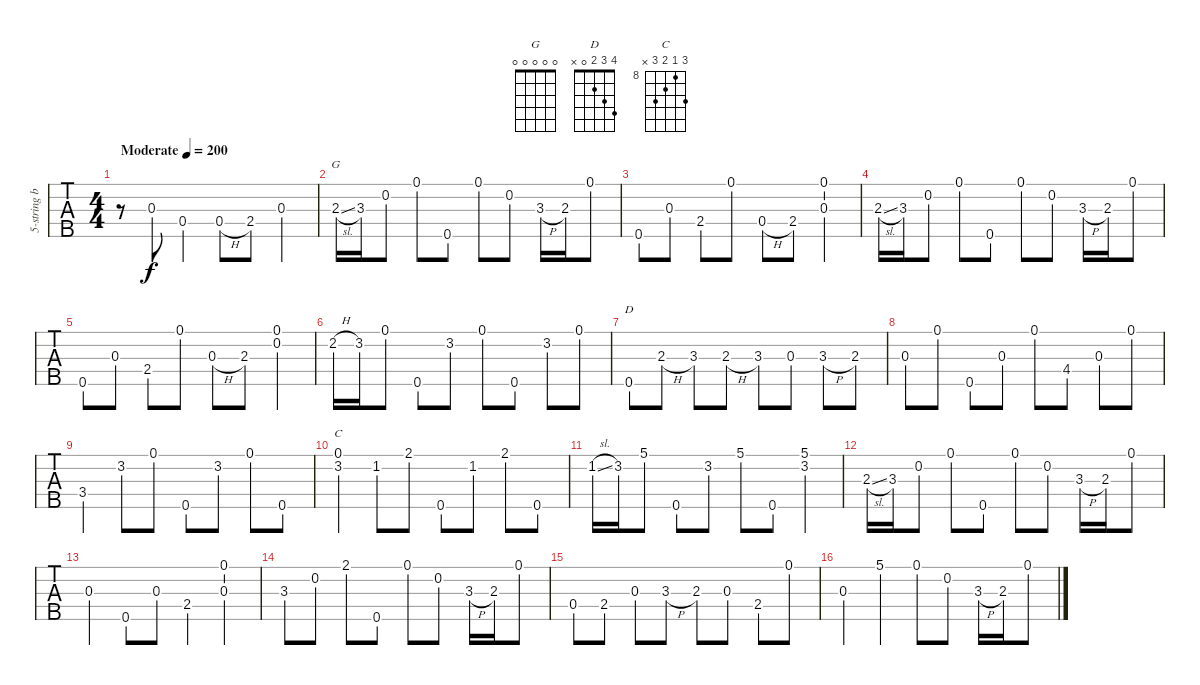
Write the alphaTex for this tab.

\track ("5-string banjo" "5-string b") {instrument acousticguitarsteel}
\staff {tabs}
\tuning (D4 B3 G3 D3 G4) {hide}
\chord ("G" 0 0 0 0 0)
\chord ("D" 4 3 2 0 x)
\chord ("C" 10 8 9 10 x) {firstfret 8}
\ts (4 4)
\tempo (200 "Moderate")
\clef g2
\ks c
r.8{dy f instrument acousticguitarsteel} 0.3.8 0.4.4 0.4{h}.8 2.4.8 0.3.4 |
2.3{sl}.16{ch "G"} 3.3.16 0.2.8 0.1.8 0.5.8 0.1.8 0.2.8 3.3{h}.16 2.3.16 0.1.8 |
0.5.8 0.3.8 2.4.8 0.1.8 0.4{h}.8 2.4.8 (0.1 0.3).4 |
2.3{sl}.16 3.3.16 0.2.8 0.1.8 0.5.8 0.1.8 0.2.8 3.3{h}.16 2.3.16 0.1.8 |
0.5.8 0.3.8 2.4.8 0.1.8 0.3{h}.8 2.3.8 (0.1 0.2).4 |
2.2{h}.16 3.2.16 0.1.8 0.5.8 3.2.8 0.1.8 0.5.8 3.2.8 0.1.8 |
0.5.8{ch "D"} 2.3{h}.8 3.3.8 2.3{h}.8 3.3.8 0.3.8 3.3{h}.8 2.3.8 |
0.3.8 0.1.8 0.5.8 0.3.8 0.1.8 4.4.8 0.3.8 0.1.8 |
3.4.4 3.2.8 0.1.8 0.5.8 3.2.8 0.1.8 0.5.8 |
(0.1 3.2).4{ch "C"} 1.2.8 2.1.8 0.5.8 1.2.8 2.1.8 0.5.8 |
1.2{sl}.16 3.2.16 5.1.8 0.5.8 3.2.8 5.1.8 0.5.8 (5.1 3.2).4 |
2.3{sl}.16 3.3.16 0.2.8 0.1.8 0.5.8 0.1.8 0.2.8 3.3{h}.16 2.3.16 0.1.8 |
0.3.4 0.5.8 0.3.8 2.4.4 (0.1 0.3).4 |
3.3.8 0.2.8 2.1.8 0.5.8 0.1.8 0.2.8 3.3{h}.16 2.3.16 0.1.8 |
0.4.8 2.4.8 0.3.8 3.3{h}.8 2.3.8 0.3.8 2.4.8 0.1.8 |
0.3.4 5.1.4 0.1.8 0.2.8 3.3{h}.16 2.3.16 0.1.8
